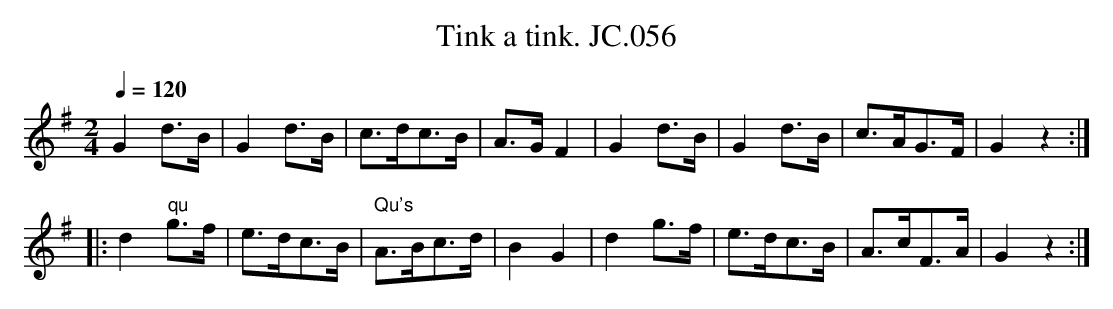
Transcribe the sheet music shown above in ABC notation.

X:1
T:Tink a tink. JC.056
M:2/4
L:1/8
Q:1/4=120
K:G
G2d>B|G2d>B|c>dc>B|A>GF2|\\
G2d>B|G2d>B|c>AG>F|G2z2:|
|:d2" qu"g>f|e>dc>B|" Qu's"A>Bc>d|B2G2|\\
d2g>f|e>dc>B|A>cF>A|G2z2:|
